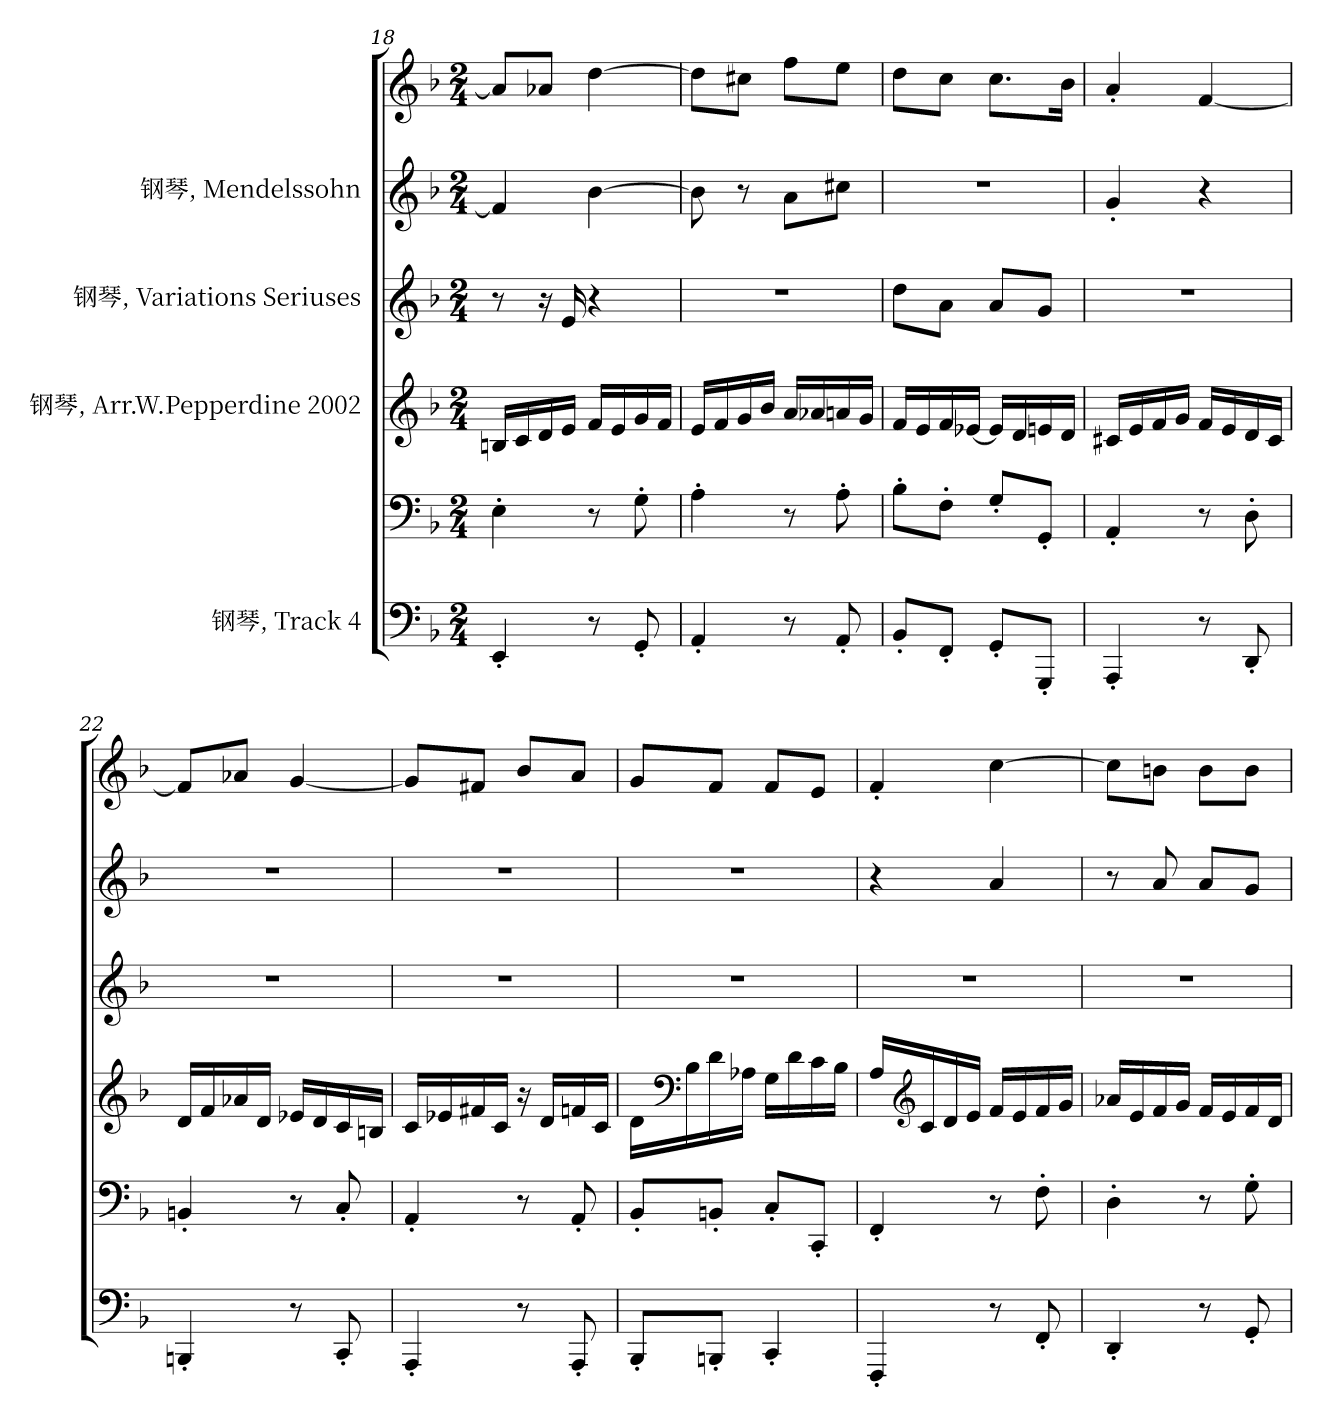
**kern	**kern	**kern	**kern	**kern	**kern
*part4	*part4	*part3	*part2	*part1	*part1
*staff6	*staff5	*staff4	*staff3	*staff2	*staff1
*I"钢琴, Track 4	*	*I"钢琴, Arr.W.Pepperdine 2002	*I"钢琴, Variations Seriuses	*I"钢琴, Mendelssohn	*
*clefF4	*clefF4	*clefG2	*clefG2	*clefG2	*clefG2
*k[b-]	*k[b-]	*k[b-]	*k[b-]	*k[b-]	*k[b-]
*M2/4	*M2/4	*M2/4	*M2/4	*M2/4	*M2/4
=18	=18	=18	=18	=18	=18
4EE'/	4E'\	16Bn/LL	8r	4f/]	8a/L]
.	.	16c/	.	.	.
.	.	16d/	16r	.	8a-X/J
.	.	16e/JJ	16e/	.	.
8r	8r	16f/LL	4r	[4b-\	[4dd\
.	.	16e/	.	.	.
8GG'/	8G'\	16g/	.	.	.
.	.	16f/JJ	.	.	.
=19	=19	=19	=19	=19	=19
4AA'/	4A'\	16e/LL	2r	8b-\]	8dd\L]
.	.	16f/	.	.	.
.	.	16g/	.	8r	8cc#X\J
.	.	16b-/JJ	.	.	.
8r	8r	16a/LL	.	8a\L	8ff\L
.	.	16a-X/	.	.	.
8AA'/	8A'\	16an/	.	8cc#X\J	8ee\J
.	.	16g/JJ	.	.	.
=20	=20	=20	=20	=20	=20
8BB-'/L	8B-'\L	16f/LL	8dd\L	2r	8dd\L
.	.	16e/	.	.	.
8FF'/J	8F'\J	16f/	8a\J	.	8cc\J
.	.	[16e-X/JJ	.	.	.
8GG'/L	8G'/L	16e-/LL]	8a/L	.	8.cc\L
.	.	16d/	.	.	.
8GGG'/J	8GG'/J	16en/	8g/J	.	.
.	.	16d/JJ	.	.	16b-\Jk
!!LO:PB:g=z
=21	=21	=21	=21	=21	=21
4AAA'/	4AA'/	16c#X/LL	2r	4g'/	4a'/
.	.	16e/	.	.	.
.	.	16f/	.	.	.
.	.	16g/JJ	.	.	.
8r	8r	16f/LL	.	4r	[4f/
.	.	16e/	.	.	.
8DD'/	8D'\	16d/	.	.	.
.	.	16c#/JJ	.	.	.
=22	=22	=22	=22	=22	=22
4BBBn'/	4BBn'/	16d/LL	2r	2r	8f/L]
.	.	16f/	.	.	.
.	.	16a-X/	.	.	8a-X/J
.	.	16d/JJ	.	.	.
8r	8r	16e-X/LL	.	.	[4g/
.	.	16d/	.	.	.
8CC'/	8C'/	16c/	.	.	.
.	.	16Bn/JJ	.	.	.
=23	=23	=23	=23	=23	=23
4AAA'/	4AA'/	16c/LL	2r	2r	8g/L]
.	.	16e-X/	.	.	.
.	.	16f#X/	.	.	8f#X/J
.	.	16c/JJ	.	.	.
8r	8r	16r	.	.	8b-/L
.	.	16d/LL	.	.	.
8AAA'/	8AA'/	16fn/	.	.	8a/J
.	.	16c/JJ	.	.	.
=24	=24	=24	=24	=24	=24
8BBB-'/L	8BB-'/L	16d\LL	2r	2r	8g/L
*	*	*clefF4	*	*	*
.	.	16B-\	.	.	.
8BBBn'/J	8BBn'/J	16d\	.	.	8f/J
.	.	16A-X\JJ	.	.	.
4CC'/	8C'/L	16G\LL	.	.	8f/L
.	.	16d\	.	.	.
.	8CC'/J	16c\	.	.	8e/J
.	.	16B-\JJ	.	.	.
!!LO:LB:g=z
=25	=25	=25	=25	=25	=25
4FFF'/	4FF'/	16A/LL	2r	4r	4f'/
*	*	*clefG2	*	*	*
.	.	16c/	.	.	.
.	.	16d/	.	.	.
.	.	16e/JJ	.	.	.
8r	8r	16f/LL	.	4a/	[4cc\
.	.	16e/	.	.	.
8FF'/	8F'\	16f/	.	.	.
.	.	16g/JJ	.	.	.
=26	=26	=26	=26	=26	=26
4DD'/	4D'\	16a-X/LL	2r	8r	8cc\L]
.	.	16e/	.	.	.
.	.	16f/	.	8a/	8bn\J
.	.	16g/JJ	.	.	.
8r	8r	16f/LL	.	8a/L	8b\L
.	.	16e/	.	.	.
8GG'/	8G'\	16f/	.	8g/J	8b\J
.	.	16d/JJ	.	.	.
=	=	=	=	=	=
*-	*-	*-	*-	*-	*-
